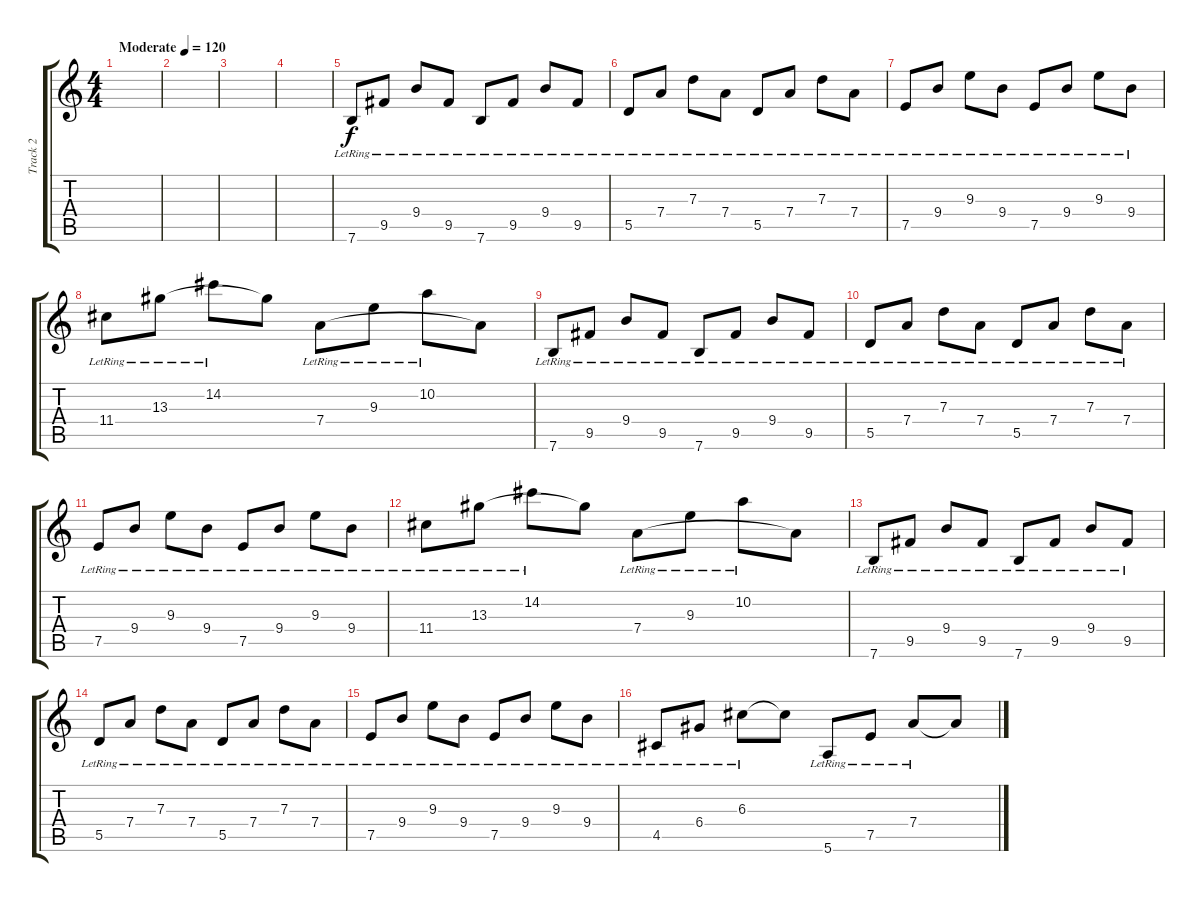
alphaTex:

\track ("Track 2" "Track 2") {instrument acousticguitarnylon}
\staff {score tabs}
\tuning (E4 B3 G3 D3 A2 E2) {hide}
\ts (4 4)
\tempo (120 "Moderate")
\clef g2
\ks c
|
|
|
|
7.6{lr}.8 9.5{lr}.8 9.4{lr}.8 9.5{lr}.8 7.6{lr}.8 9.5{lr}.8 9.4{lr}.8 9.5{lr}.8 |
5.5{lr}.8 7.4{lr}.8 7.3{lr}.8 7.4{lr}.8 5.5{lr}.8 7.4{lr}.8 7.3{lr}.8 7.4{lr}.8 |
7.5{lr}.8 9.4{lr}.8 9.3{lr}.8 9.4{lr}.8 7.5{lr}.8 9.4{lr}.8 9.3{lr}.8 9.4{lr}.8 |
11.4{lr}.8 13.3{lr}.8 14.2{lr}.8 13.3{t}.8 7.4{lr}.8 9.3{lr}.8 10.2{lr}.8 7.4{t}.8 |
7.6{lr}.8 9.5{lr}.8 9.4{lr}.8 9.5{lr}.8 7.6{lr}.8 9.5{lr}.8 9.4{lr}.8 9.5{lr}.8 |
5.5{lr}.8 7.4{lr}.8 7.3{lr}.8 7.4{lr}.8 5.5{lr}.8 7.4{lr}.8 7.3{lr}.8 7.4{lr}.8 |
7.5{lr}.8 9.4{lr}.8 9.3{lr}.8 9.4{lr}.8 7.5{lr}.8 9.4{lr}.8 9.3{lr}.8 9.4{lr}.8 |
11.4{lr}.8 13.3{lr}.8 14.2{lr}.8 13.3{t}.8 7.4{lr}.8 9.3{lr}.8 10.2{lr}.8 7.4{t}.8 |
7.6{lr}.8 9.5{lr}.8 9.4{lr}.8 9.5{lr}.8 7.6{lr}.8 9.5{lr}.8 9.4{lr}.8 9.5{lr}.8 |
5.5{lr}.8 7.4{lr}.8 7.3{lr}.8 7.4{lr}.8 5.5{lr}.8 7.4{lr}.8 7.3{lr}.8 7.4{lr}.8 |
7.5{lr}.8 9.4{lr}.8 9.3{lr}.8 9.4{lr}.8 7.5{lr}.8 9.4{lr}.8 9.3{lr}.8 9.4{lr}.8 |
4.5{lr}.8 6.4{lr}.8 6.3{lr}.8 6.3{t}.8 5.6{lr}.8 7.5{lr}.8 7.4{lr}.8 7.4{t}.8
